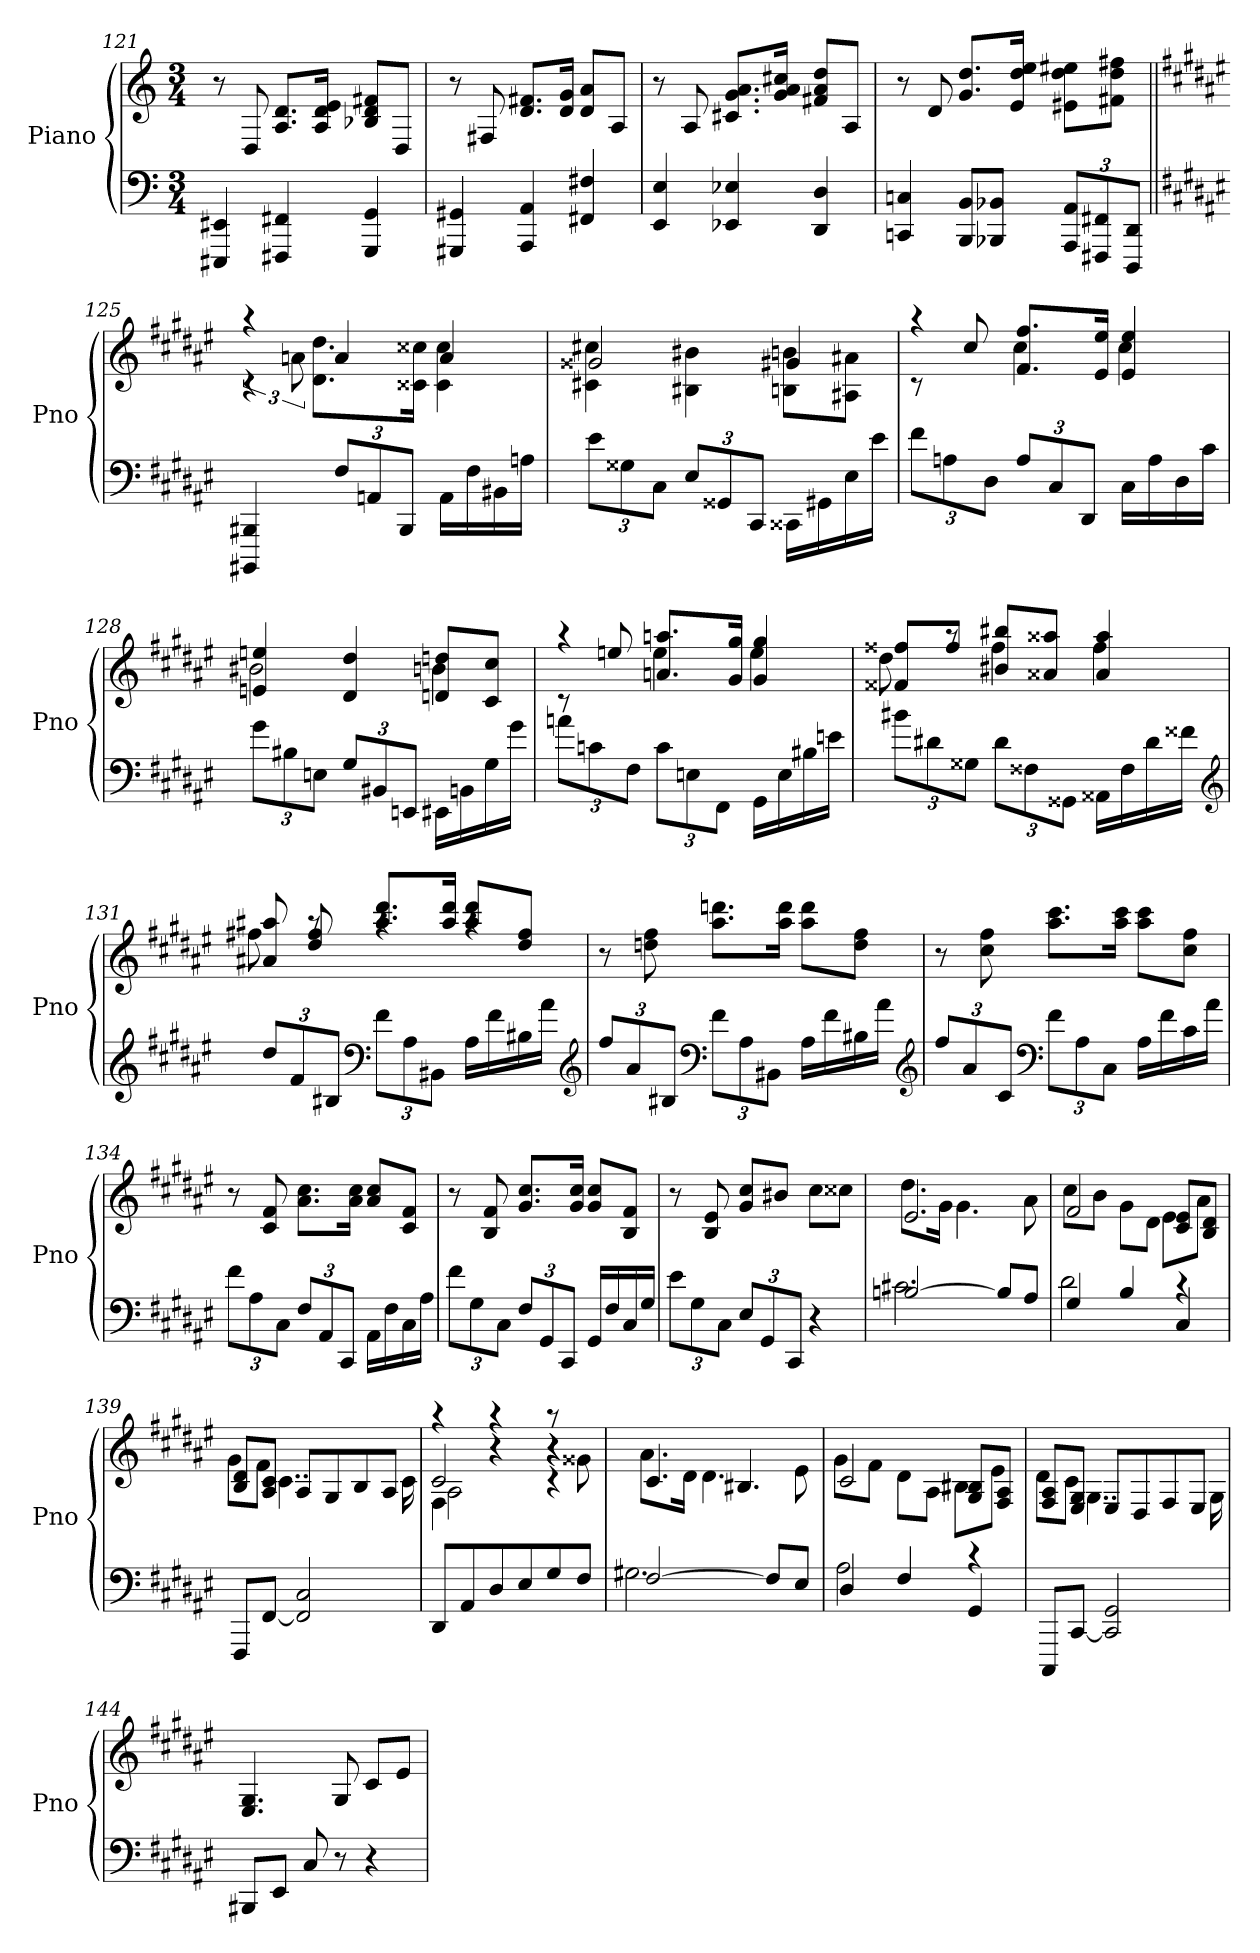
**kern	**kern
*part1	*part1
*staff2	*staff1
*I"Piano	*
*I'Pno	*
*clefF4	*clefG2
*k[]	*k[]
*M3/4	*M3/4
=121	=121
4EEE#X 4EE#X	8r
.	8D
4FFF#X 4FF#X	8.A 8.dL
.	16A 16d 16eJk
4GGG 4GG	8B-X 8d 8f#XL
.	8DJ
=122	=122
4GGG#X 4GG#X	8r
.	8F#X
4AAA 4AA	8.d 8.f#XL
.	16d 16gJk
4FF#X 4F#X	8d 8aL
.	8AJ
=123	=123
4EE 4E	8r
.	8A
4EE-X 4E-X	8.c#X 8.g 8.aL
.	16g 16a 16cc#XJk
4DD 4D	8f#X 8a 8ddL
.	8AJ
=124	=124
4CCn 4Cn	8r
.	8d
8BBB 8BBL	8.g 8.ddL
8BBB-X 8BB-XJ	.
.	16e 16dd 16eeJk
12AAA 12AAL	8e#X 8dd 8ee#XL
12FFF#X 12FF#X	.
.	8f#X 8dd 8ff#XJ
12DDD 12DDJ	.
=125||	=125||
*k[f#c#g#d#a#e#]	*k[f#c#g#d#a#e#]
*	*^
4BBBB#X 4BBB#X	4rc	6raa
.	.	12an
12F#L	4a	8.d# 8.dd#L
12AAn	.	.
12BBB#J	.	.
.	.	16c##X 16cc##XJk
16AALL	4a	4c## 4cc##
16F#	.	.
16BB#X	.	.
16AnJJ	.	.
=126	=126	=126
12e#L	2g##X	4c#X 4cc#X
12G##X	.	.
12C#J	.	.
12E#L	.	4B#X 4b#X
12GG##X	.	.
12CC#J	.	.
16CC##XLL	4g#X	8Bn 8bnL
16GG#X	.	.
16E#	.	8A#X 8a#XJ
16e#JJ	.	.
=127	=127	=127
12f#L	8rc	4raa
12An	.	.
.	8cc#	.
12D#J	.	.
12AL	8.f# 8.ff#L	4cc#
12C#	.	.
12DD#J	.	.
.	16e# 16ee#Jk	.
16C#LL	4e# 4ee#	4cc#
16A	.	.
16D#	.	.
16c#JJ	.	.
=128	=128	=128
12g#L	4en 4een	2b#X
12B#X	.	.
12EnJ	.	.
12G#L	4d# 4dd#	.
12BB#X	.	.
12EEnJ	.	.
16EE#XLL	8dn 8ddnL	4bn
16BBn	.	.
16G#	8c# 8cc#J	.
16g#JJ	.	.
=129	=129	=129
12anL	8rc	4raa
12cn	.	.
.	8een	.
12F#J	.	.
12cL	8.an 8.aanL	4ee
12En	.	.
12FF#J	.	.
.	16g# 16gg#Jk	.
16GG#LL	4g# 4gg#	4ee
16E	.	.
16B#X	.	.
16enJJ	.	.
=130	=130	=130
12b#XL	8f##X 8ff##XL	8dd#
12d#X	.	.
.	8ff##J	8raa
12G##XJ	.	.
12d#L	8b#X 8bb#XL	4ff##
12F##X	.	.
.	8a##X 8aa##XJ	.
12GG##XJ	.	.
16AA##XLL	4a## 4aa##	4ff##
16F##	.	.
16d#	.	.
16f##XJJ	.	.
*clefG2	*	*
=131	=131	=131
12dd#L	8a#X 8aa#X	8ff#X
12f#	.	.
.	8dd# 8ff#	8raa
12B#XJ	.	.
*clefF4	*	*
12f#L	8.aa# 8.ddd#L	4raa
12A#	.	.
12BB#XJ	.	.
.	16aa# 16ddd#Jk	.
16A#LL	8aa# 8ddd#L	4raa
16f#	.	.
16B#X	8dd# 8ff#J	.
16a#JJ	.	.
*	*v	*v
*clefG2	*
=132	=132
12ff#L	8r
12a#	.
.	8ddn 8ff#
12B#XJ	.
*clefF4	*
12f#L	8.aa# 8.dddnL
12A#	.
12BB#XJ	.
.	16aa# 16dddJk
16A#LL	8aa# 8dddL
16f#	.
16B#X	8dd 8ff#J
16a#JJ	.
*clefG2	*
=133	=133
12ff#L	8r
12a#	.
.	8cc# 8ff#
12c#J	.
*clefF4	*
12f#L	8.aa# 8.ccc#L
12A#	.
12C#J	.
.	16aa# 16ccc#Jk
16A#LL	8aa# 8ccc#L
16f#	.
16c#	8cc# 8ff#J
16a#JJ	.
=134	=134
12f#L	8r
12A#	.
.	8c# 8f#
12C#J	.
12F#L	8.a# 8.cc#L
12AA#	.
12CC#J	.
.	16a# 16cc#Jk
16AA#LL	8a# 8cc#L
16F#	.
16C#	8c# 8f#J
16A#JJ	.
=135	=135
12f#L	8r
12G#	.
.	8B 8f#
12C#J	.
12F#L	8.g# 8.cc#L
12GG#	.
12CC#J	.
.	16g# 16cc#Jk
16GG#LL	8g# 8cc#L
16F#	.
16C#	8B 8f#J
16G#JJ	.
=136	=136
12e#L	8r
12G#	.
.	8B 8e#
12C#J	.
12E#L	8g# 8cc#L
12GG#	.
.	8b#XJ
12CC#J	.
4r	8cc#L
.	8cc##XJ
=137	=137
*^	*^
[2Bn	2.c#X	2.e#	8.dd#L
.	.	.	16g#Jk
.	.	.	4.g#
8BL]	.	.	.
8A#J	.	.	8a#
=138	=138	=138	=138
4G#	2d#	2f#	8cc#L
.	.	.	8bJ
4B	.	.	8g#L
.	.	.	8d#J
4C#	4rc	8c# 8e#L	8e#L
.	.	8B 8d#J	8a#J
*v	*v	*	*
=139	=139	=139
8FFF#L	8B 8d#L	8g#L
[8FF#J	8A# 8c#J	8f#J
2FF#] 2C#	8A#L	4..c#
.	8G#	.
.	8B	.
.	8A#J	.
.	.	16c#
=140	=140	=140
*	*^	*^
8DD#L	4F#\	2A#\	2c#	4raa
8AA#	.	.	.	.
8D#	4r	.	.	4raa
8E#	.	.	.	.
8G#	4r	4r	4rc	8raa
8F#J	.	.	.	8g##X
*	*	*v	*v	*v
=141	=141	=141
*^	*	*
[2F#	2.G#X	4.c#	8.a#L
.	.	.	16d#Jk
.	.	.	4.d#
.	.	4.B#X	.
8F#L]	.	.	.
8E#J	.	.	8e#
=142	=142	=142	=142
4D#	2A#	2c#	8g#L
.	.	.	8f#J
4F#	.	.	8d#L
.	.	.	8A#J
4GG#	4rc	8G# 8B#XL	8B#XL
.	.	8F# 8A#J	8e#J
*v	*v	*	*
=143	=143	=143
8CCC#L	8F# 8A#L	8d#L
[8CC#J	8E# 8G#J	8c#J
2CC#] 2GG#	8E#L	4..G#
.	8D#	.
.	8F#	.
.	8E#J	.
.	.	16G#
*	*v	*v
=144	=144
8BBB#XL	4.E# 4.G#
8EE#J	.
8C#	.
8r	8G#
4r	8c#L
.	8e#J
=	=
*-	*-
